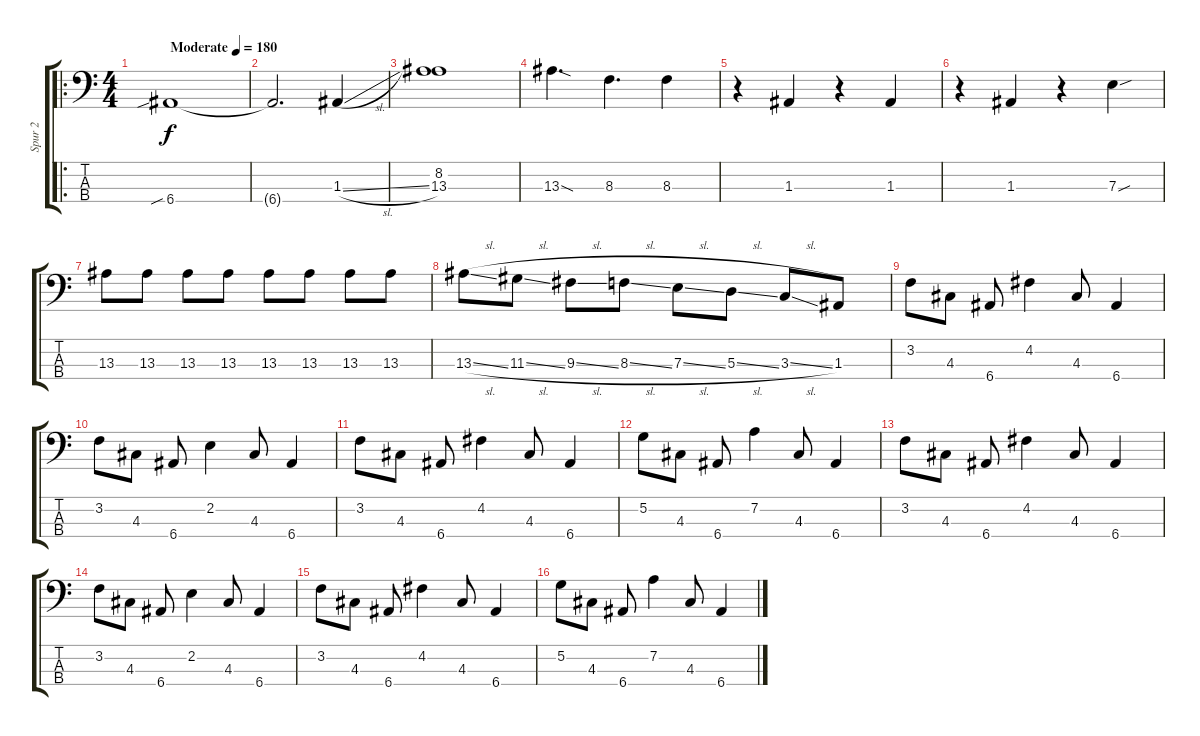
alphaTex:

\track ("Spur 2" "Spur 2") {instrument electricbassfinger}
\staff {score tabs}
\tuning (G2 D2 A1 E1) {hide}
\ro
\ts (4 4)
\tempo (180 "Moderate")
\clef f4
\ks c
6.4{sib}.1{dy f instrument electricbassfinger} |
6.4{t}.2{d} 1.3{sl}.4 |
(8.2 13.3).1 |
13.3{sod}.4{d} 8.3.4{d} 8.3.4 |
r.4 1.3.4 r.4 1.3.4 |
r.4 1.3.4 r.4 7.3{sou}.4 |
13.3.8 13.3.8 13.3.8 13.3.8 13.3.8 13.3.8 13.3.8 13.3.8 |
13.3{sl}.8 11.3{sl}.8 9.3{sl}.8 8.3{sl}.8 7.3{sl}.8 5.3{sl}.8 3.3{sl}.8 1.3.8 |
3.2.8 4.3.8 6.4.8 4.2.4 4.3.8 6.4.4 |
3.2.8 4.3.8 6.4.8 2.2.4 4.3.8 6.4.4 |
3.2.8 4.3.8 6.4.8 4.2.4 4.3.8 6.4.4 |
5.2.8 4.3.8 6.4.8 7.2.4 4.3.8 6.4.4 |
3.2.8 4.3.8 6.4.8 4.2.4 4.3.8 6.4.4 |
3.2.8 4.3.8 6.4.8 2.2.4 4.3.8 6.4.4 |
3.2.8 4.3.8 6.4.8 4.2.4 4.3.8 6.4.4 |
5.2.8 4.3.8 6.4.8 7.2.4 4.3.8 6.4.4
